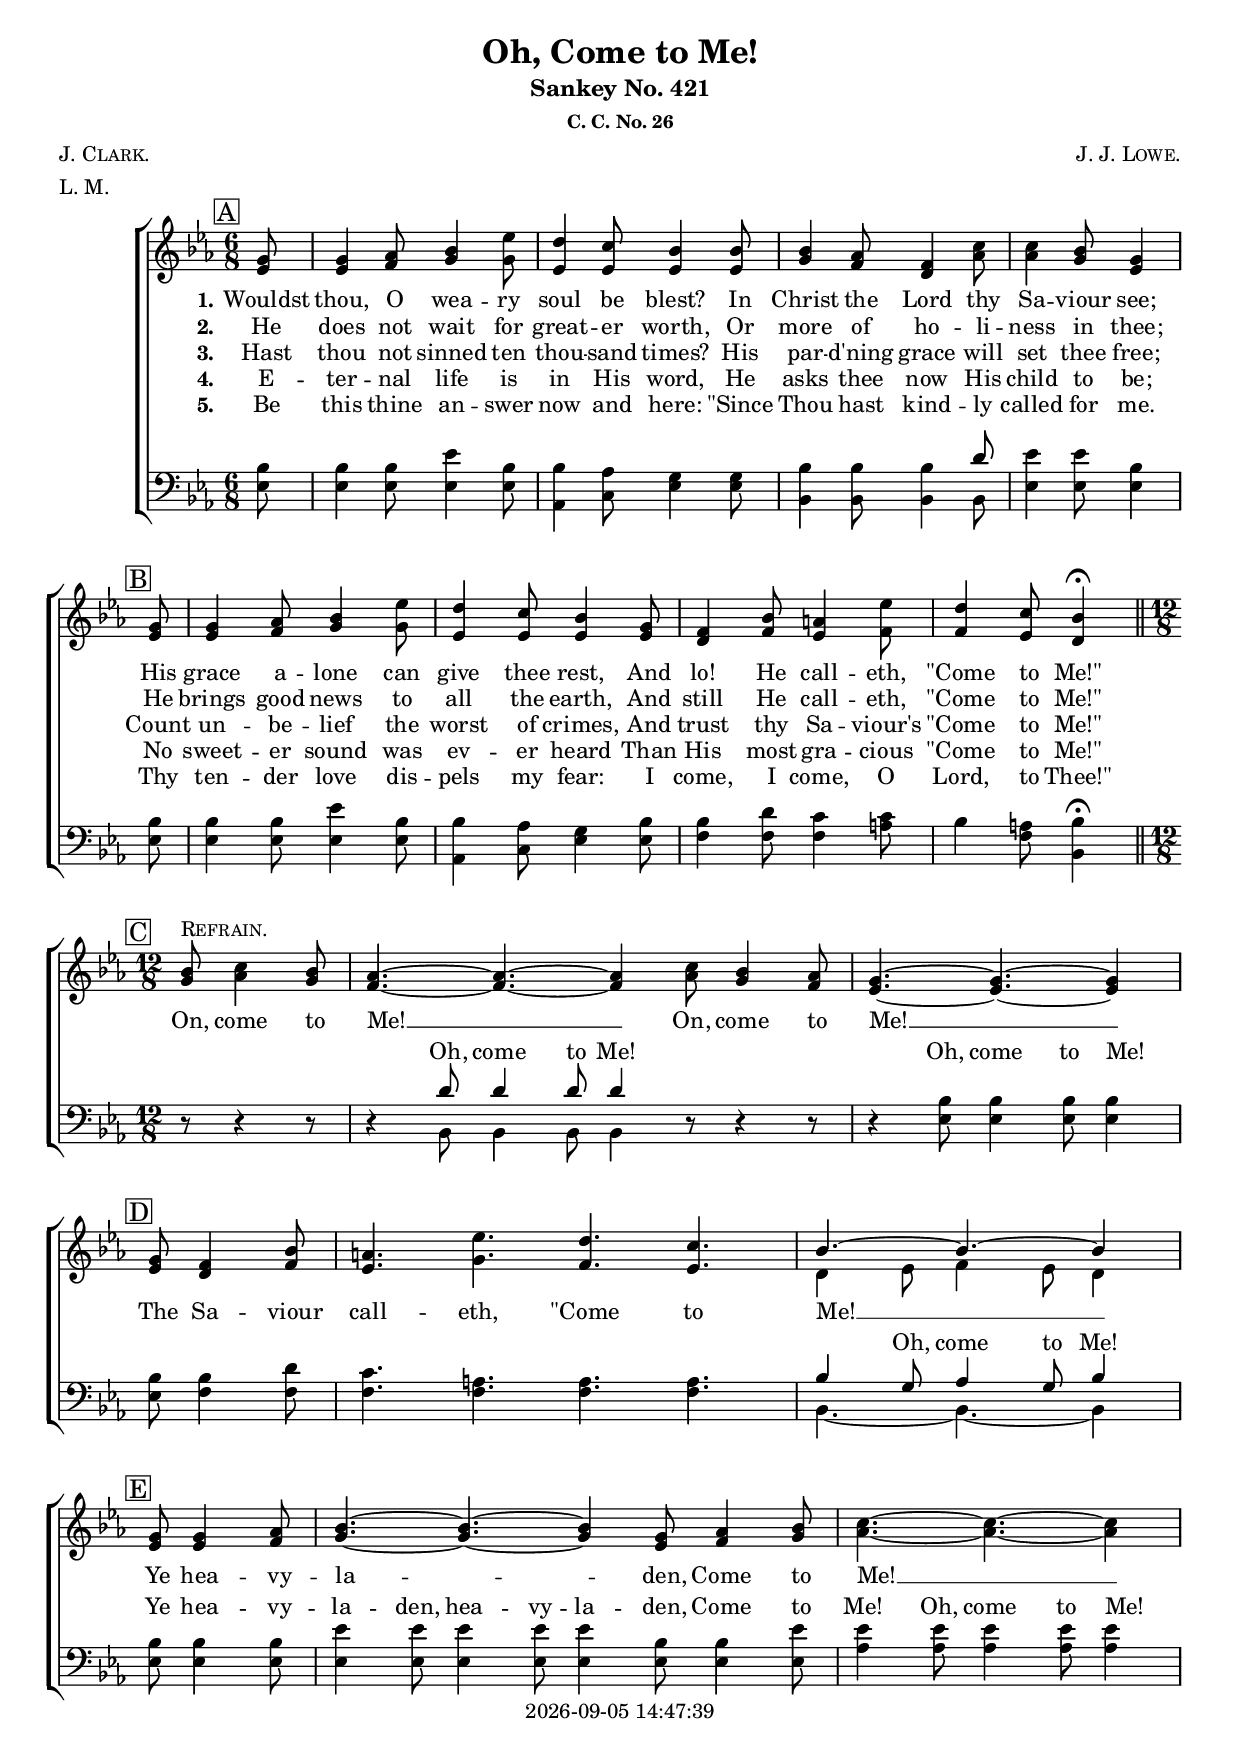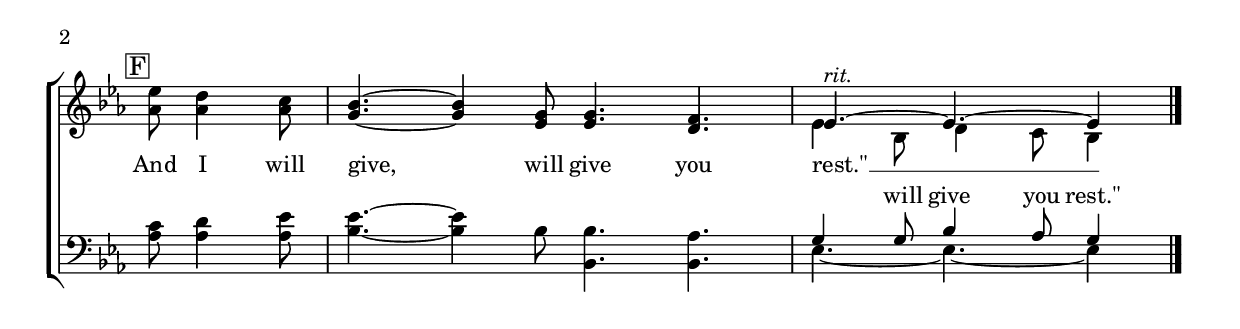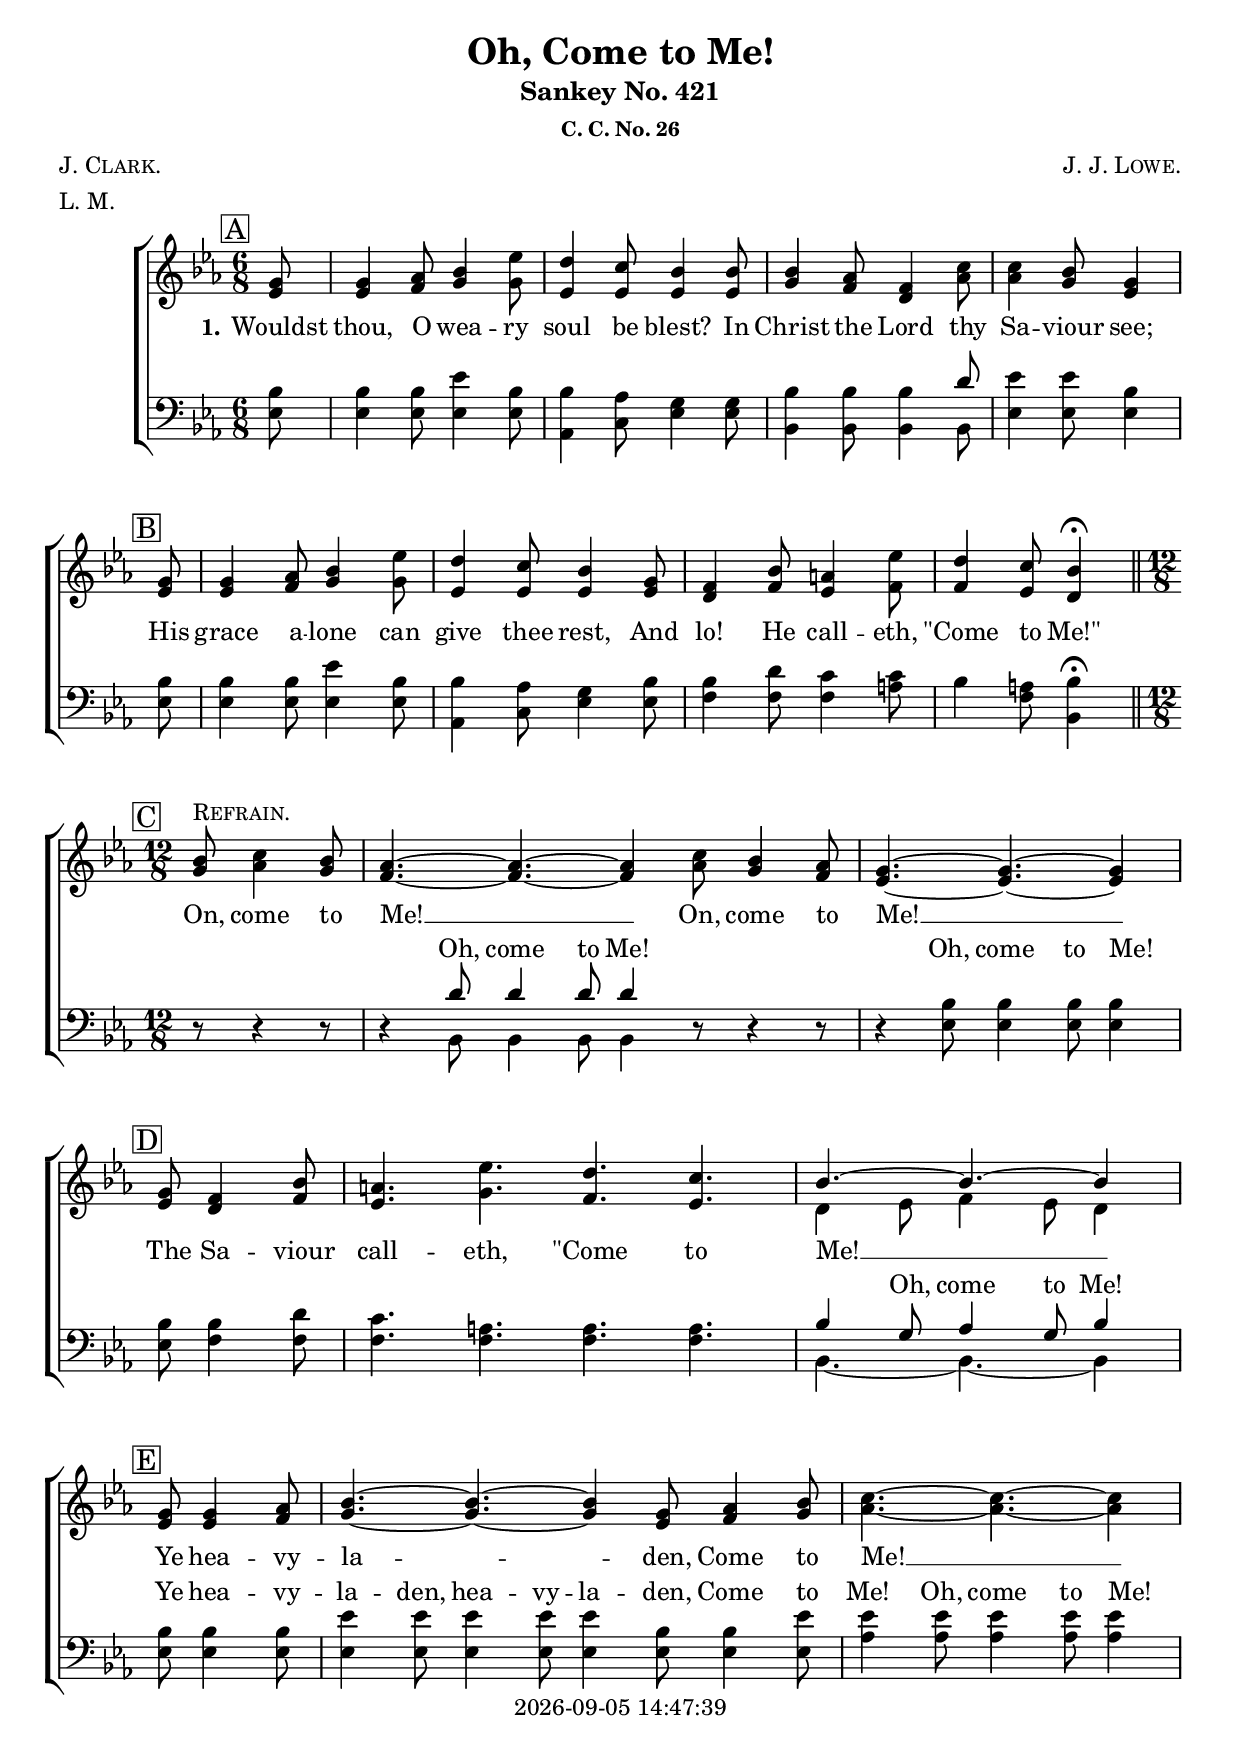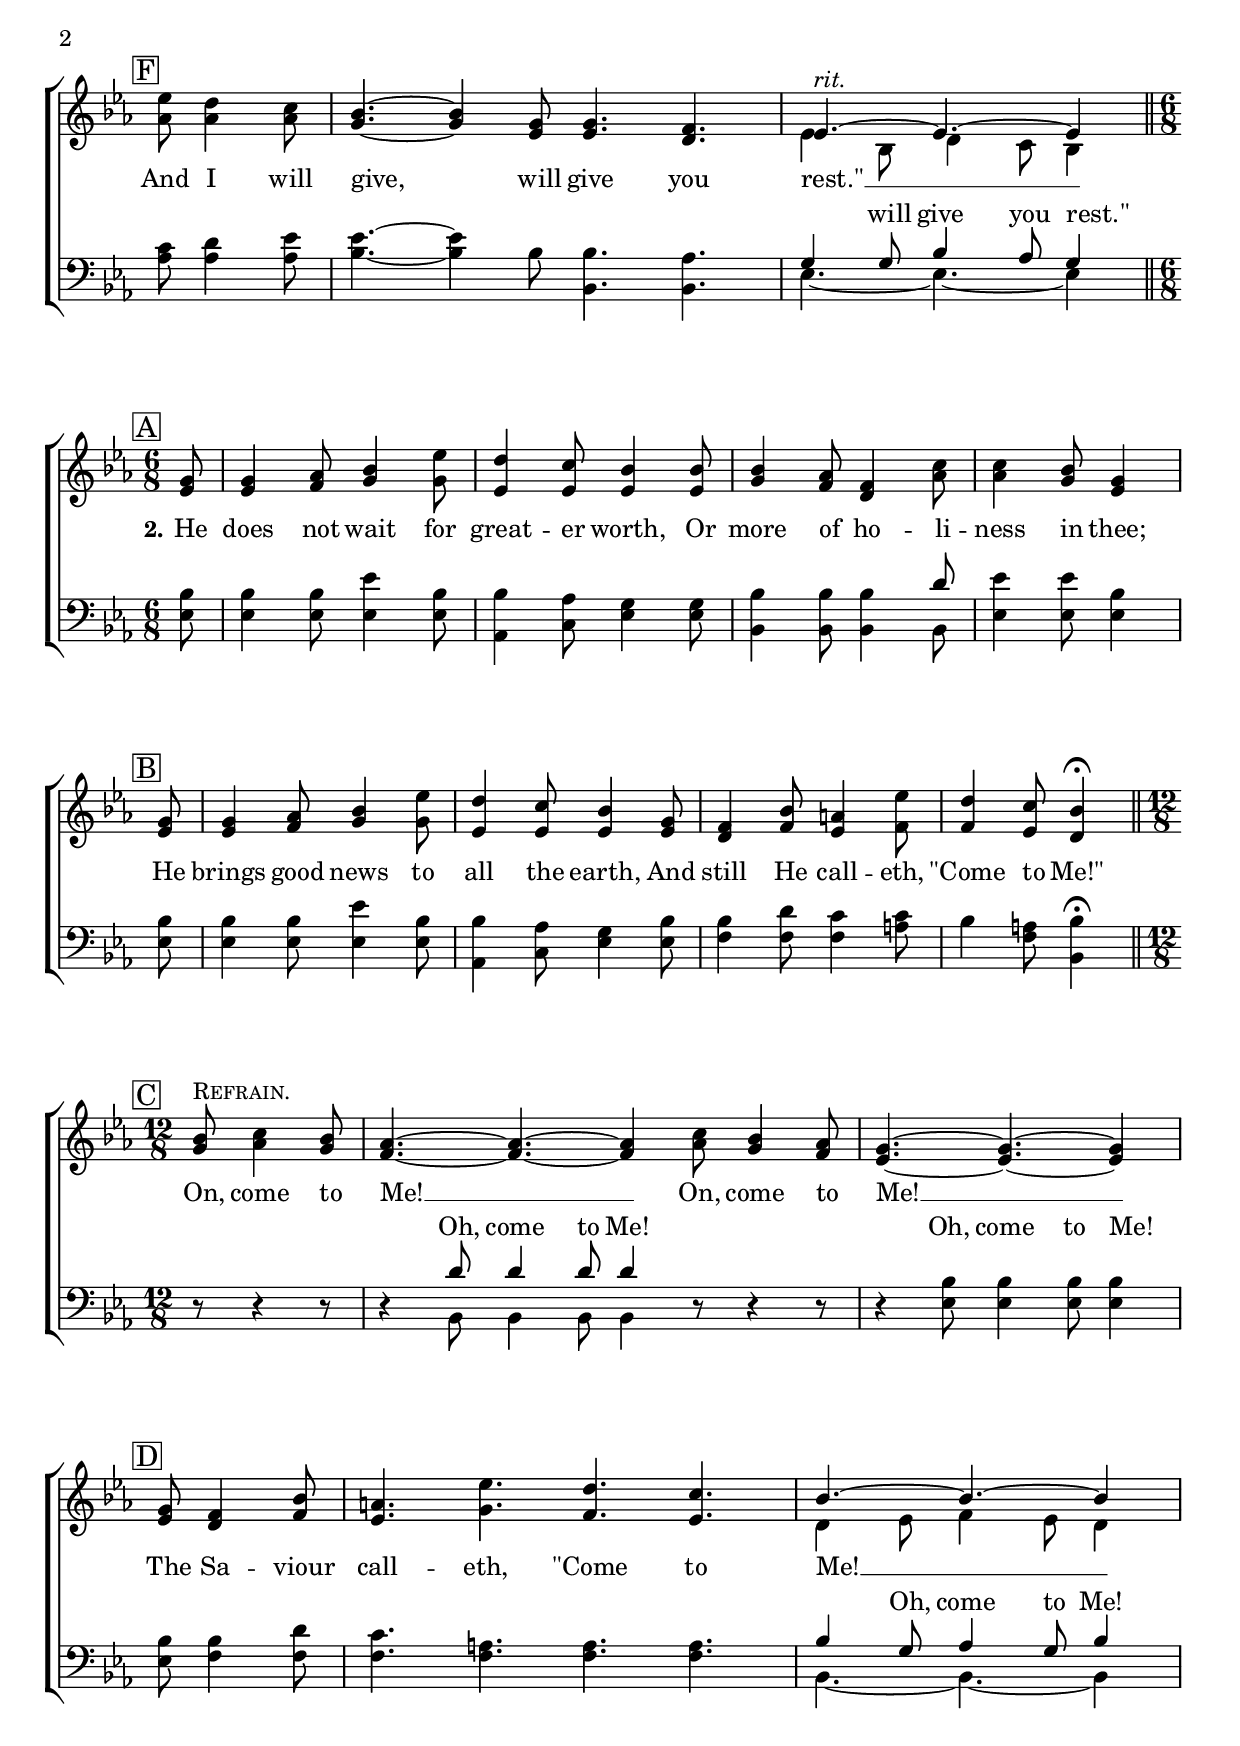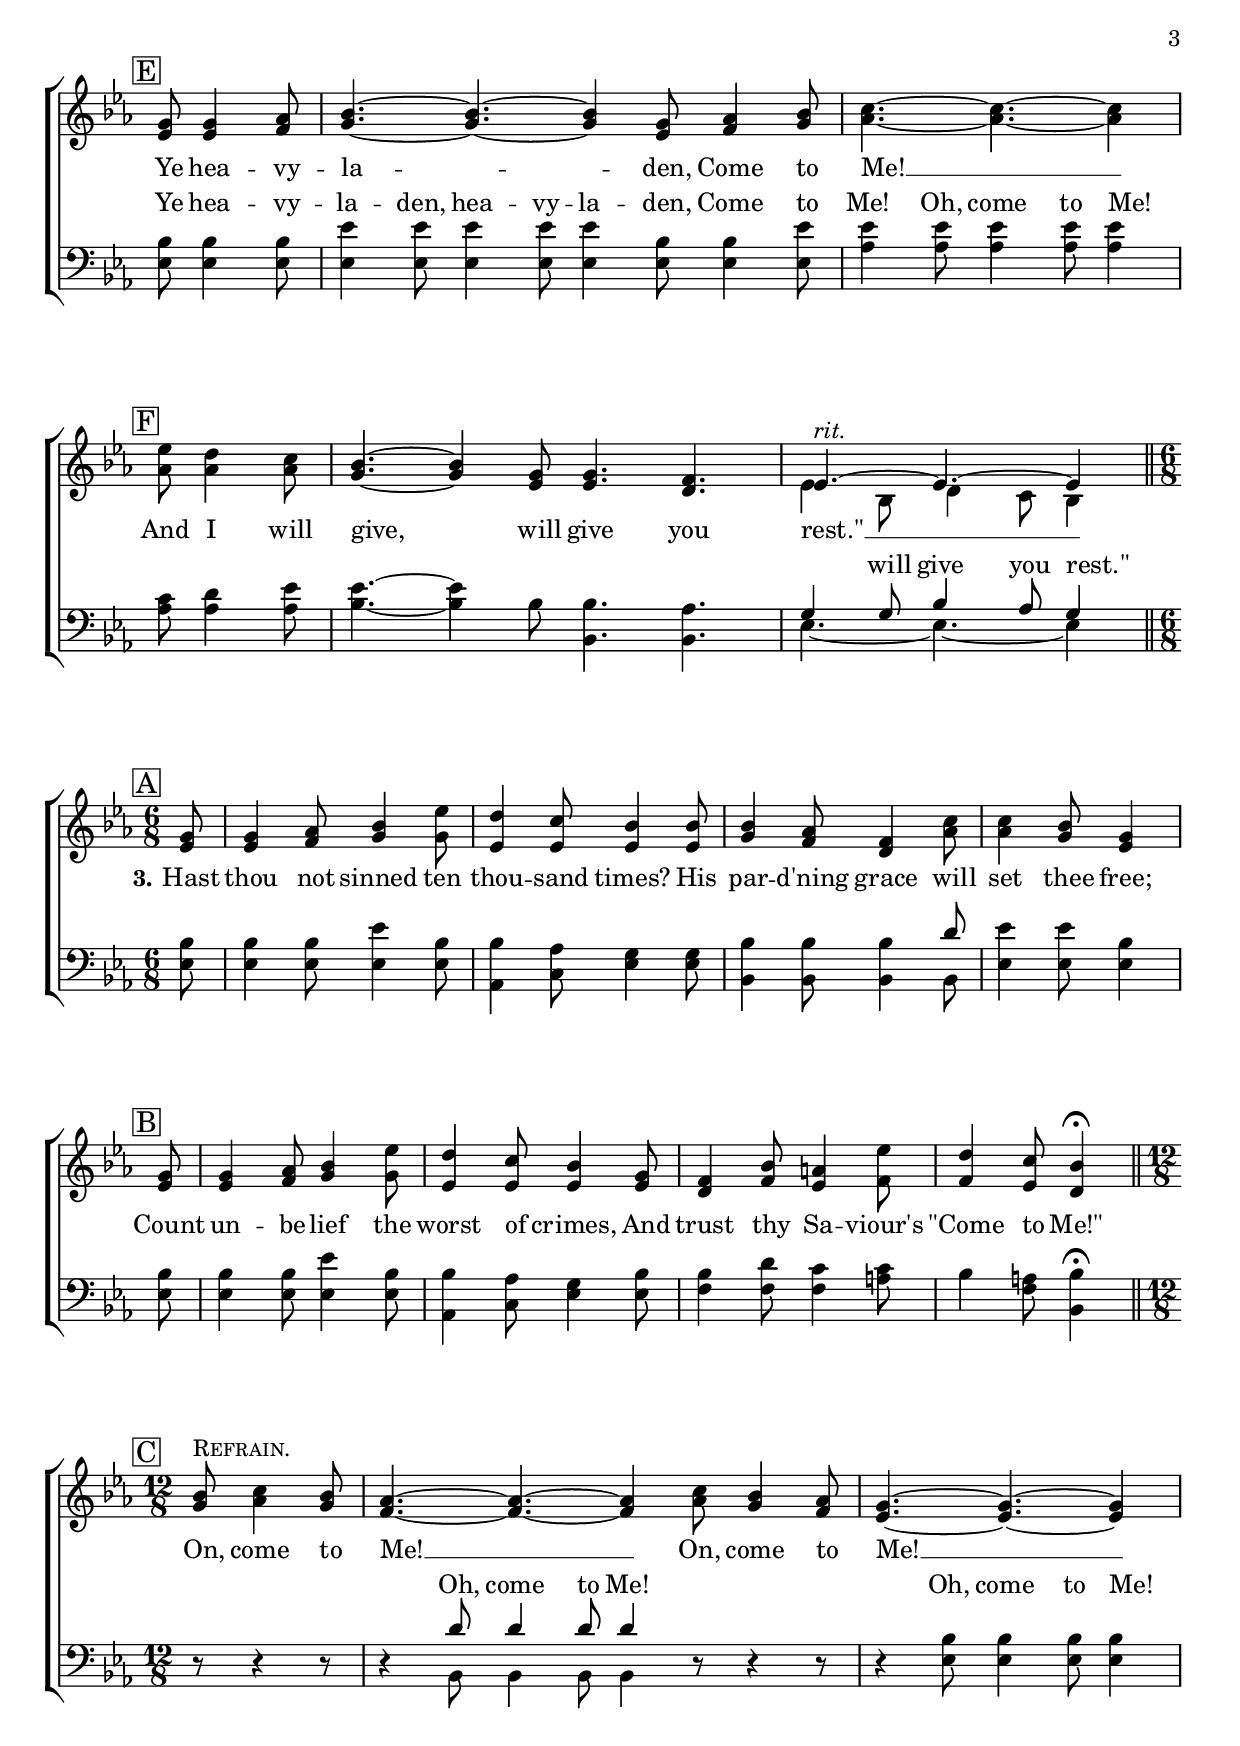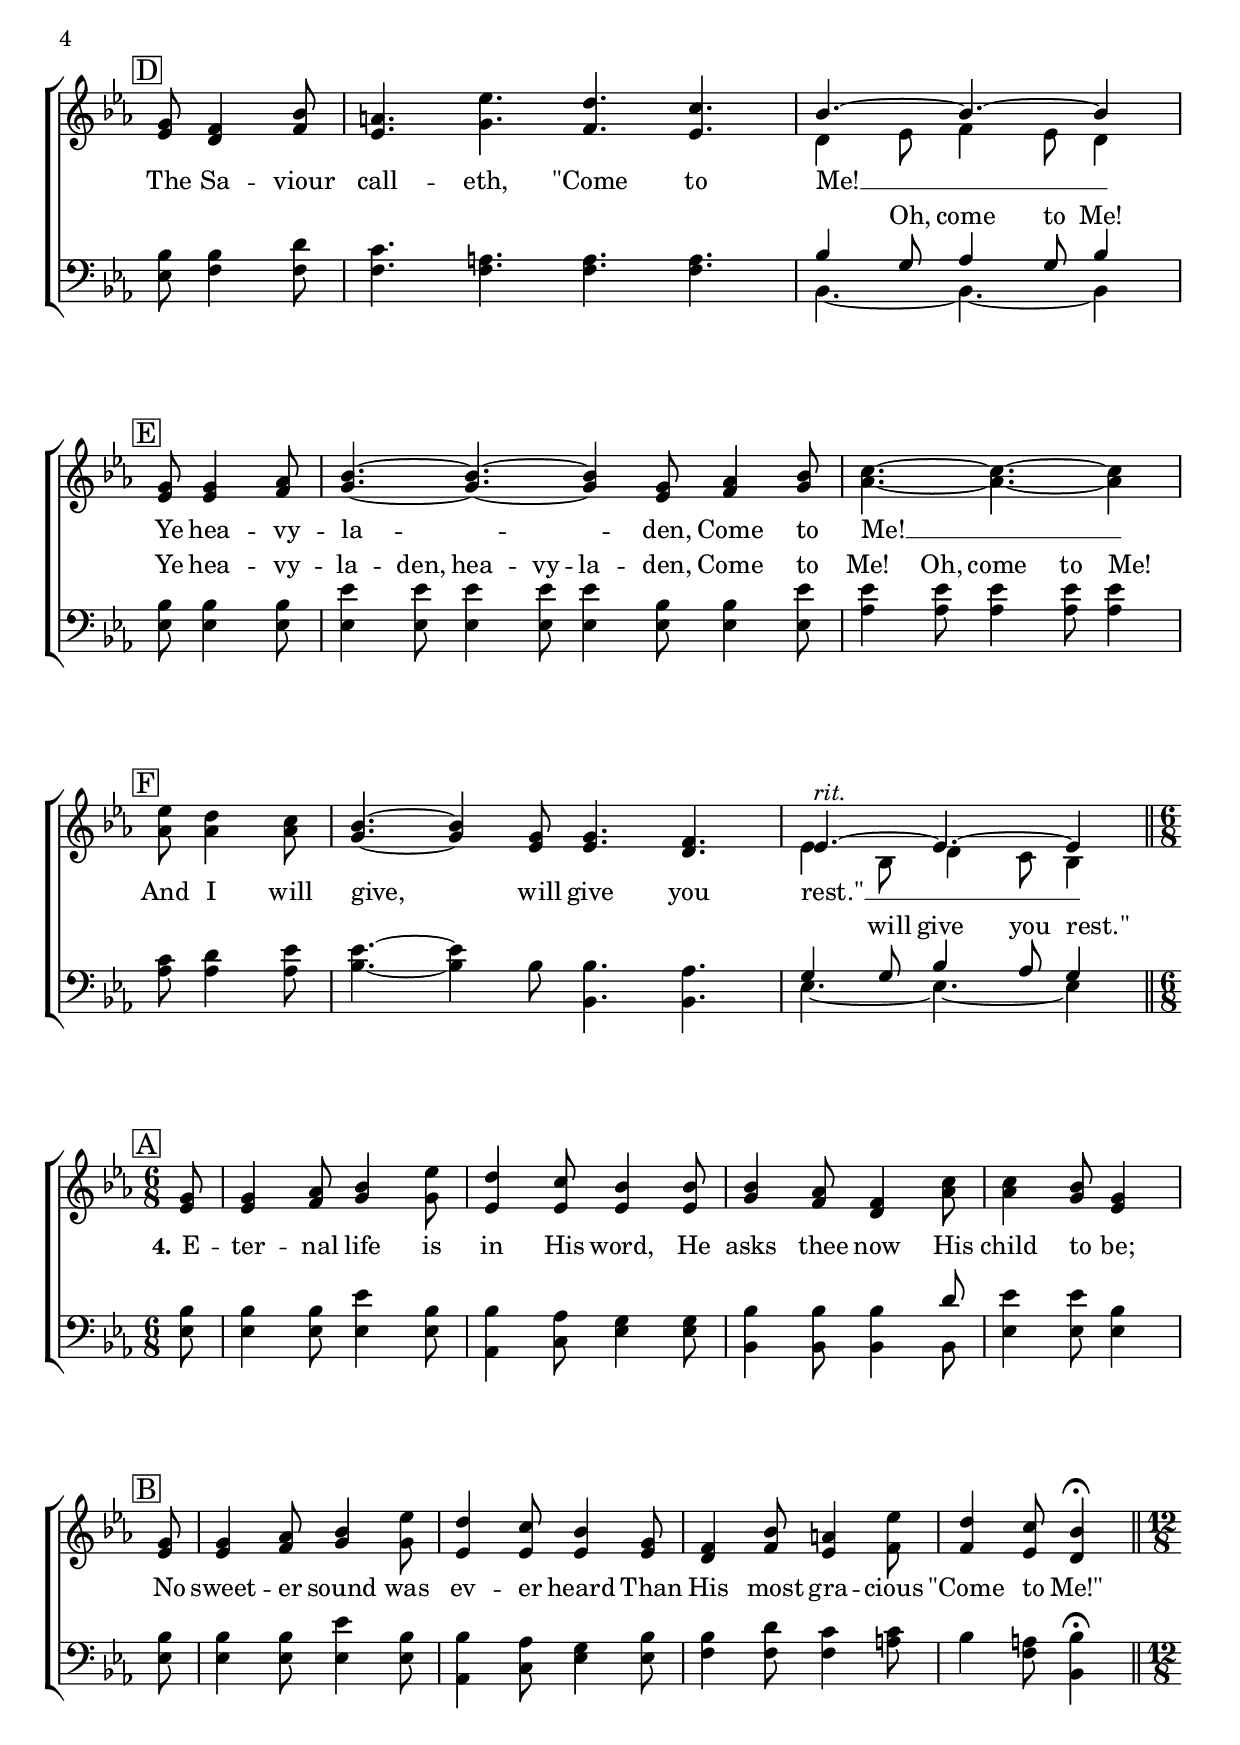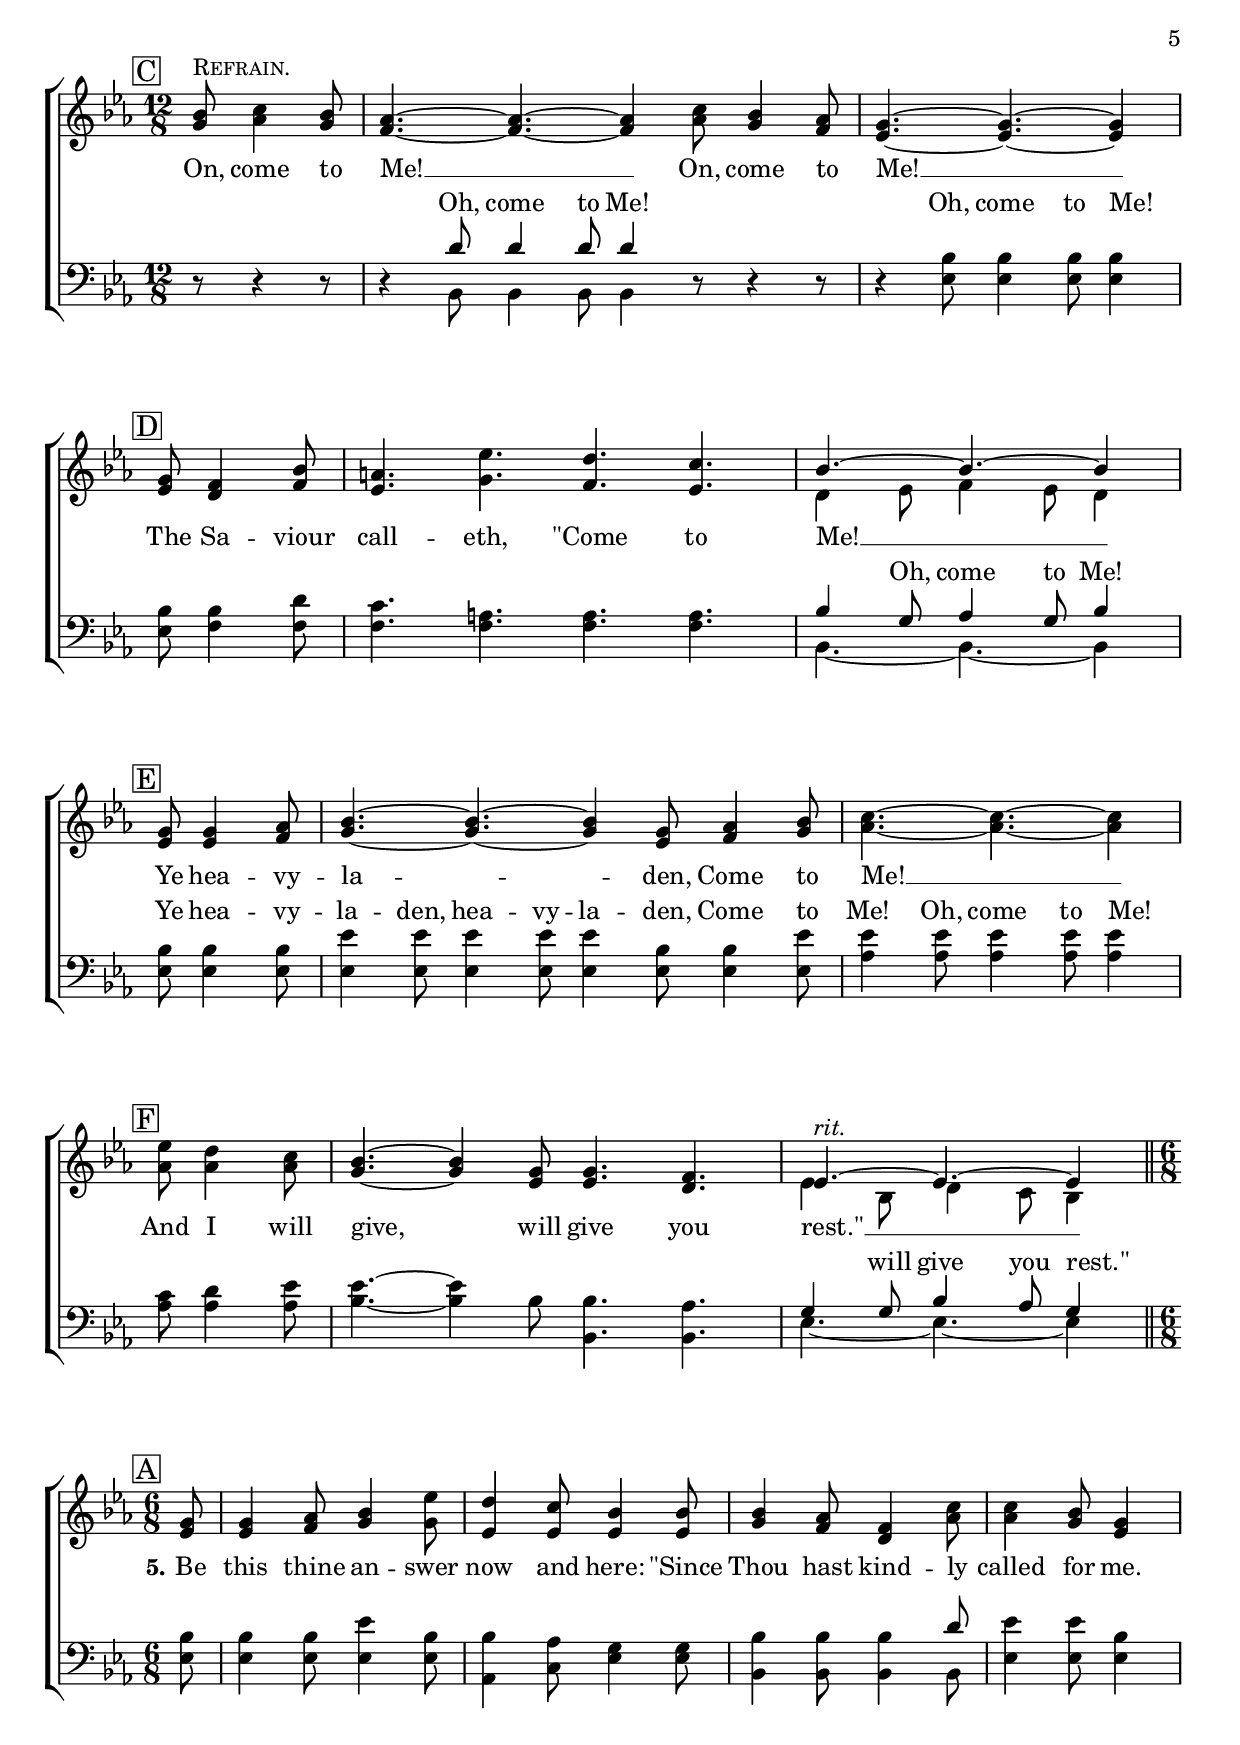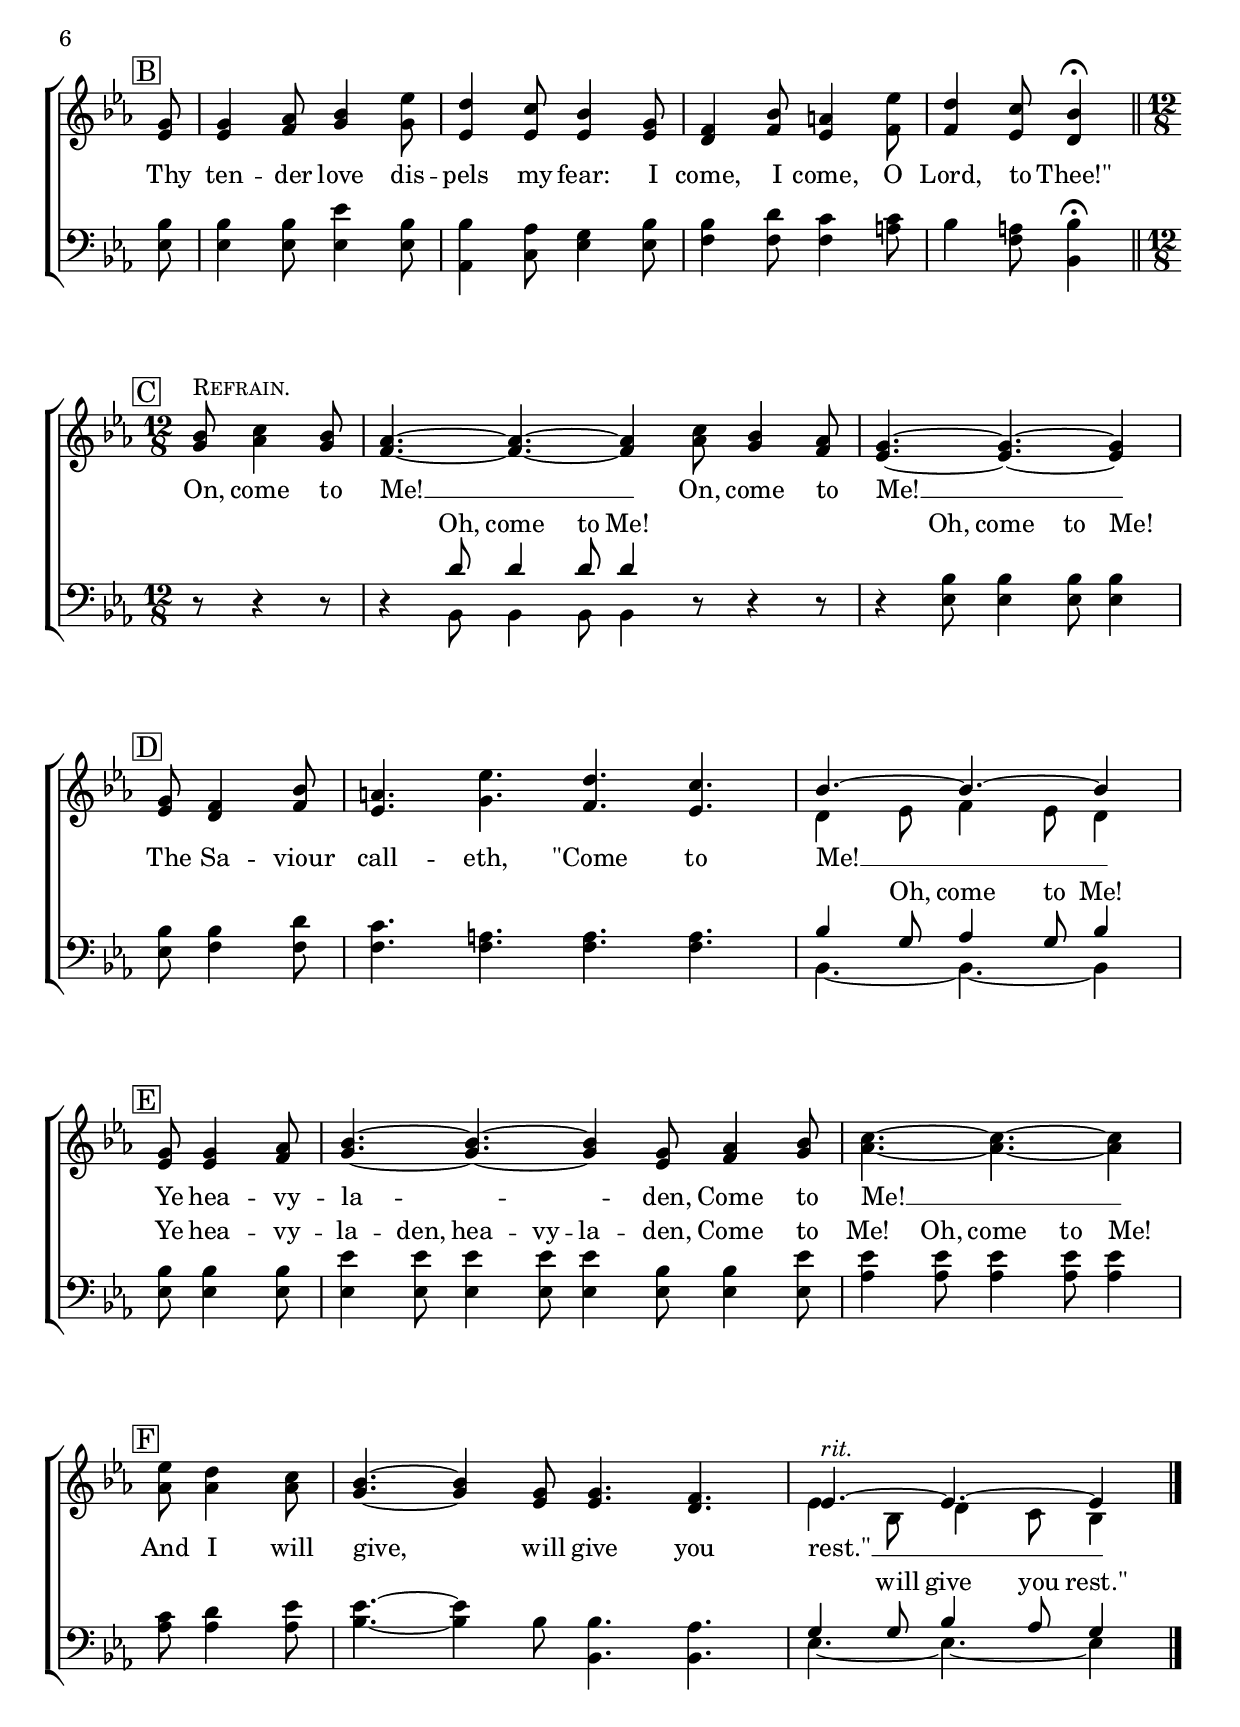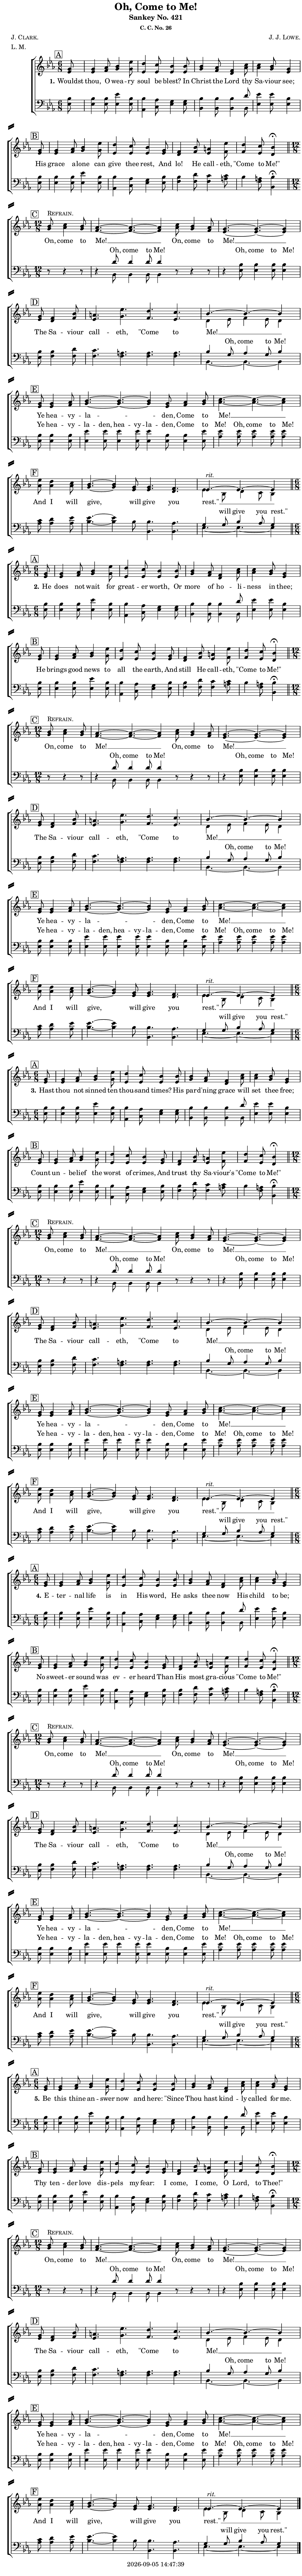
\version "2.22.1"

\include "articulate.ly"

today = #(strftime "%Y-%m-%d %H:%M:%S" (localtime (current-time)))

\header {
% centered at top
%  dedication  = "dedication"
  title       = "Oh, Come to Me!"
  subtitle    = "Sankey No. 421"
  subsubtitle = "C. C. No. 26"
%  instrument  = "instrument"
  
% arrangement of following lines:
%
%  poet    composer
%  meter   arranger
%  piece       opus

  composer    = \markup\smallCaps "J. J. Lowe."
%  arranger    = "arranger"
%  opus        = "opus"

  poet        = \markup\smallCaps "J. Clark."
  meter       = \markup\smallCaps "L. M."
%  piece       = \markup\smallCaps "piece"

% centered at bottom
% tagline     = "tagline" % default lilypond version
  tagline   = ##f
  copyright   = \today
}

global = {
  \key ees \major
  \time 6/8
  \partial 8
}

RehearsalTrack = {
% \set Score.currentBarNumber = #5
  \mark \markup { \box "A" } s8 s2.*3 s4. s4
  \mark \markup { \box "B" } s8 s4.*7 s4
  \mark \markup { \box "C" } s2 s1. s1
  \mark \markup { \box "D" } s2 s1. s1
  \mark \markup { \box "E" } s2 s1. s1
  \mark \markup { \box "F" } s2 s1. s1
}

TempoTrack = {
  \set Score.tempoHideNote = ##t
  \tempo 4=120
}

nl = { \bar "||" \break }

soprano = \relative {
  \autoBeamOff
  \time 6/8 \partial 8
  g'8
  g4 aes8 bes4 ees8
  d4 c8 bes4 8
  bes4 aes8 f4 c'8
  c4 bes8 g4 \bar "|" \break g8
  g4 aes8 bes4 ees8 % B
  d4 c8 bes4 g8
  f4 bes8 a4 ees'8
  d4 c8 bes4\fermata \bar "||" \time 12/8 \partial 2 bes8^\markup\smallCaps Refrain. c4 bes8
  aes4.~4.~4 c8 bes4 aes8 % C
  g4.~4.~4 \bar "|" \break g8 f4 bes8
  a4. ees' d c % D
  bes4.~4.~4 \bar "|" \break g8 4 aes8
  bes4.~4.~4 g8 aes4 bes8 % E
  c4.~4.~4 \bar "|" \break ees8 d4 c8
  bes4.~4 g8 4. f % F
  ees4.^\markup\italic rit. ~4.~4
}

alto = \relative {
  \autoBeamOff
  ees'8
  ees4 f8 g4 8
  ees4 8 4 8
  g4 f8 d4 aes'8
  aes4 g8 ees4 8
  ees4 f8 g4 8 % B
  ees4 8 4 8
  d4 f8 ees4 f8
  f4 ees8 d4\fermata g8 aes4 g8
  f4.~4.~4 aes8 g4 f8 % C
  ees4.~4.~4 8 d4 f8
  ees4. g f ees % D
  d4 ees8 f4 ees8 d4 ees8 4 f8
  g4.~4.~4 ees8 f4 g8 % E
  aes4.~4.~4 8 4 8
  g4.~4 ees8 4. d % F
  ees4 bes8 d4 c8 bes4
}

tenor = \relative {
  \autoBeamOff
  bes8
  bes4 8 ees4 bes8
  bes4 aes8 g4 8
  bes4 8 4 d8
  ees4 8 bes4 8
  bes4 8 ees4 bes8 % B
  bes4 aes8 g4 bes8
  bes4 d8 c4 8
  bes4 a8 bes4\fermata r8 r4 r8
  r4 d8 4 8 4 r8 r4 r8 % C
  r4 bes8 4 8 4 8 4 d8
  c4. a a a % D
  bes4 g8 aes4 g8 bes4 bes8 4 8
  ees4 8 4 8 4 bes8 4 ees8 % E
  ees4 8 4 8 4 c8 d4 ees8
  ees4.~4 bes8 4. aes % F
  g4 8 bes4 aes8 g4
}

bass = \relative {
  \autoBeamOff
  ees8
  ees4 8 4 8
  aes,4 c8 ees4 8
  bes4 8 4 8
  ees4 8 4 8
  ees4 8 4 8 % B
  aes,4 c8 ees4 8
  f4 8 4 a8
  bes4 f8 bes,4\fermata r8 r4 r8
  r4 bes8 4 8 4 r8 r4 r8 % C
  r4 ees8 4 8 4 8 f4 8
  f4. f f f % D
  bes,4.~4.~4 ees8 4 8
  ees4 8 4 8 4 8 4 8 % E
  aes4 8 4 8 4 8 4 8
  bes4.~4 8 bes,4. 4.
  ees4.~4.~4
}

nom  = {   \set ignoreMelismata = ##t }
yesm = { \unset ignoreMelismata       }

chorus = \lyricmode {
  On, come to Me! __
  On, come to Me! __
  The Sa -- viour call -- eth, "\"Come" to Me! __
  Ye hea -- vy -- la -- den, Come to Me! __
  And I will give, will give you "rest.\"" __
}

chorusMen = \lyricmode {
  _ _ _ _ _ _ _ _
  _ _ _ _ _ _ _ _
  _ _ _ _ _ _ _ _
  _ _ _ _ _ _ _ _
  Oh, come to Me!
  Oh, come to Me!
  _ _ _ _ _ _ _ _
  Oh, come to Me!
  Ye hea -- vy -- la -- den, hea -- vy -- la -- den,
  Come to Me! Oh, come to Me!
  _ _ _ _ _ _ _ _
  will give you "rest.\""
}

verses = 5

wordsOne = \lyricmode {
  \set stanza = "1."
  Wouldst thou, O wea -- ry soul be blest?
  In Christ the Lord thy Sa -- viour see;
  His grace a -- lone can give thee rest,
  And lo! He call -- eth, "\"Come" to "Me!\""
}
  
wordsTwo = \lyricmode {
  \set stanza = "2."
  He does not wait for great -- er worth,
  Or more of ho -- li -- ness in thee;
  He brings good news to all the earth,
  And still He call -- eth, "\"Come" to "Me!\""
}
  
wordsThree = \lyricmode {
  \set stanza = "3."
  Hast thou not sinned ten thou -- sand times?
  His par -- d'ning grace will set thee free;
  Count un -- be -- lief the worst of crimes,
  And trust thy Sa -- viour's "\"Come" to "Me!\""
}
  
wordsFour = \lyricmode {
  \set stanza = "4."
  E -- ter -- nal life is in His word,
  He asks thee now His child to be;
  No sweet -- er sound was ev -- er heard
  Than His most gra -- cious "\"Come" to "Me!\""
}
  
wordsFive = \lyricmode {
  \set stanza = "5."
  Be this thine an -- swer now and here:
  "\"Since" Thou hast kind -- ly called for me.
  Thy ten -- der love dis -- pels my fear:
  I come, I come, O Lord, to "Thee!\""
}
  
wordsMidiSop = \lyricmode {
  \set stanza = "1."
  "Wouldst " "thou, " "O " wea "ry " "soul " "be " "blest? "
  "\nIn " "Christ " "the " "Lord " "thy " Sa "viour " "see; "
  "\nHis " "grace " a "lone " "can " "give " "thee " "rest, "
  "\nAnd " "lo! " "He " call "eth, " "\"Come " "to " "Me!\" "
  "\nOn, " "come " "to " "Me! " 
  "\nOn, " "come " "to " "Me! " 
  "\nThe " Sa "viour " call "eth, " "\"Come " "to " "Me! " 
  "\nYe " hea vy la "den, " "Come " "to " "Me! " 
  "\nAnd " "I " "will " "give, " "will " "give " "you " "rest.\" " 

  \set stanza = "2."
  "\nHe " "does " "not " "wait " "for " great "er " "worth, "
  "\nOr " "more " "of " ho li "ness " "in " "thee; "
  "\nHe " "brings " "good " "news " "to " "all " "the " "earth, "
  "\nAnd " "still " "He " call "eth, " "\"Come " "to " "Me!\" "
  "\nOn, " "come " "to " "Me! " 
  "\nOn, " "come " "to " "Me! " 
  "\nThe " Sa "viour " call "eth, " "\"Come " "to " "Me! " 
  "\nYe " hea vy la "den, " "Come " "to " "Me! " 
  "\nAnd " "I " "will " "give, " "will " "give " "you " "rest.\" " 

  \set stanza = "3."
  "\nHast " "thou " "not " "sinned " "ten " thou "sand " "times? "
  "\nHis " par "d'ning " "grace " "will " "set " "thee " "free; "
  "\nCount " un be "lief " "the " "worst " "of " "crimes, "
  "\nAnd " "trust " "thy " Sa "viour's " "\"Come " "to " "Me!\" "
  "\nOn, " "come " "to " "Me! " 
  "\nOn, " "come " "to " "Me! " 
  "\nThe " Sa "viour " call "eth, " "\"Come " "to " "Me! " 
  "\nYe " hea vy la "den, " "Come " "to " "Me! " 
  "\nAnd " "I " "will " "give, " "will " "give " "you " "rest.\" " 

  \set stanza = "4."
  "\nE" ter "nal " "life " "is " "in " "His " "word, "
  "\nHe " "asks " "thee " "now " "His " "child " "to " "be; "
  "\nNo " sweet "er " "sound " "was " ev "er " "heard "
  "\nThan " "His " "most " gra "cious " "\"Come " "to " "Me!\" "
  "\nOn, " "come " "to " "Me! " 
  "\nOn, " "come " "to " "Me! " 
  "\nThe " Sa "viour " call "eth, " "\"Come " "to " "Me! " 
  "\nYe " hea vy la "den, " "Come " "to " "Me! " 
  "\nAnd " "I " "will " "give, " "will " "give " "you " "rest.\" " 

  \set stanza = "5."
  "\nBe " "this " "thine " an "swer " "now " "and " "here: "
  "\n\"Since " "Thou " "hast " kind "ly " "called " "for " "me. "
  "\nThy " ten "der " "love " dis "pels " "my " "fear: "
  "\nI " "come, " "I " "come, " "O " "Lord, " "to " "Thee!\" "
  "\nOn, " "come " "to " "Me! " 
  "\nOn, " "come " "to " "Me! " 
  "\nThe " Sa "viour " call "eth, " "\"Come " "to " "Me! " 
  "\nYe " hea vy la "den, " "Come " "to " "Me! " 
  "\nAnd " "I " "will " "give, " "will " "give " "you " "rest.\" " 
}

wordsMidiAlto = \lyricmode {
  \set stanza = "1."
  "Wouldst " "thou, " "O " wea "ry " "soul " "be " "blest? "
  "\nIn " "Christ " "the " "Lord " "thy " Sa "viour " "see; "
  "\nHis " "grace " a "lone " "can " "give " "thee " "rest, "
  "\nAnd " "lo! " "He " call "eth, " "\"Come " "to " "Me!\" "
  "\nOn, " "come " "to " "Me! " 
  "\nOn, " "come " "to " "Me! " 
  "\nThe " Sa "viour " call "eth, " "\"Come " "to " "Me! "
  "\nOh, " "come " "to " "Me! "
  "\nYe " hea vy la "den, " "Come " "to " "Me! " 
  "\nAnd " "I " "will " "give, " "will " "give " "you " "rest, "
  "\nwill " "give " "you " "rest.\" "

  \set stanza = "2."
  "\nHe " "does " "not " "wait " "for " great "er " "worth, "
  "\nOr " "more " "of " ho li "ness " "in " "thee; "
  "\nHe " "brings " "good " "news " "to " "all " "the " "earth, "
  "\nAnd " "still " "He " call "eth, " "\"Come " "to " "Me!\" "
  "\nOn, " "come " "to " "Me! " 
  "\nOn, " "come " "to " "Me! " 
  "\nThe " Sa "viour " call "eth, " "\"Come " "to " "Me! "
  "\nOh, " "come " "to " "Me! "
  "\nYe " hea vy la "den, " "Come " "to " "Me! " 
  "\nAnd " "I " "will " "give, " "will " "give " "you " "rest, "
  "\nwill " "give " "you " "rest.\" "

  \set stanza = "3."
  "\nHast " "thou " "not " "sinned " "ten " thou "sand " "times? "
  "\nHis " par "d'ning " "grace " "will " "set " "thee " "free; "
  "\nCount " un be "lief " "the " "worst " "of " "crimes, "
  "\nAnd " "trust " "thy " Sa "viour's " "\"Come " "to " "Me!\" "
  "\nOn, " "come " "to " "Me! " 
  "\nOn, " "come " "to " "Me! " 
  "\nThe " Sa "viour " call "eth, " "\"Come " "to " "Me! "
  "\nOh, " "come " "to " "Me! "
  "\nYe " hea vy la "den, " "Come " "to " "Me! " 
  "\nAnd " "I " "will " "give, " "will " "give " "you " "rest, "
  "\nwill " "give " "you " "rest.\" "

  \set stanza = "4."
  "\nE" ter "nal " "life " "is " "in " "His " "word, "
  "\nHe " "asks " "thee " "now " "His " "child " "to " "be; "
  "\nNo " sweet "er " "sound " "was " ev "er " "heard "
  "\nThan " "His " "most " gra "cious " "\"Come " "to " "Me!\" "
  "\nOn, " "come " "to " "Me! " 
  "\nOn, " "come " "to " "Me! " 
  "\nThe " Sa "viour " call "eth, " "\"Come " "to " "Me! "
  "\nOh, " "come " "to " "Me! "
  "\nYe " hea vy la "den, " "Come " "to " "Me! " 
  "\nAnd " "I " "will " "give, " "will " "give " "you " "rest, "
  "\nwill " "give " "you " "rest.\" "

  \set stanza = "5."
  "\nBe " "this " "thine " an "swer " "now " "and " "here: "
  "\n\"Since " "Thou " "hast " kind "ly " "called " "for " "me. "
  "\nThy " ten "der " "love " dis "pels " "my " "fear: "
  "\nI " "come, " "I " "come, " "O " "Lord, " "to " "Thee!\" "
  "\nOn, " "come " "to " "Me! " 
  "\nOn, " "come " "to " "Me! " 
  "\nThe " Sa "viour " call "eth, " "\"Come " "to " "Me! "
  "\nOh, " "come " "to " "Me! "
  "\nYe " hea vy la "den, " "Come " "to " "Me! " 
  "\nAnd " "I " "will " "give, " "will " "give " "you " "rest, "
  "\nwill " "give " "you " "rest.\" "
}

wordsMidiTenor = \lyricmode {
  \set stanza = "1."
  "Wouldst " "thou, " "O " wea "ry " "soul " "be " "blest? "
  "\nIn " "Christ " "the " "Lord " "thy " Sa "viour " "see; "
  "\nHis " "grace " a "lone " "can " "give " "thee " "rest, "
  "\nAnd " "lo! " "He " call "eth, " "\"Come " "to " "Me!\" "
  "\nOh, " "come " "to " "Me! "
  "\nOh, " "come " "to " "Me! "
  "\nThe " Sa "viour " call "eth, " "\"Come " "to " "Me! "
  "\nOh, " "come " "to " "Me! "
  "\nYe " hea vy la "den, " "Come " "to " "Me! " 
  "\nOh, " "come " "to " "Me! "
  "\nOh, " "come " "to " "Me! "
  "\nAnd " "I " "will " "give, " "will " "give " "you " "rest, "
  "\nwill " "give " "you " "rest.\" "

  \set stanza = "2."
  "\nHe " "does " "not " "wait " "for " great "er " "worth, "
  "\nOr " "more " "of " ho li "ness " "in " "thee; "
  "\nHe " "brings " "good " "news " "to " "all " "the " "earth, "
  "\nAnd " "still " "He " call "eth, " "\"Come " "to " "Me!\" "
  "\nOh, " "come " "to " "Me! "
  "\nOh, " "come " "to " "Me! "
  "\nThe " Sa "viour " call "eth, " "\"Come " "to " "Me! "
  "\nOh, " "come " "to " "Me! "
  "\nYe " hea vy la "den, " "Come " "to " "Me! " 
  "\nOh, " "come " "to " "Me! "
  "\nOh, " "come " "to " "Me! "
  "\nAnd " "I " "will " "give, " "will " "give " "you " "rest, "
  "\nwill " "give " "you " "rest.\" "

  \set stanza = "3."
  "\nHast " "thou " "not " "sinned " "ten " thou "sand " "times? "
  "\nHis " par "d'ning " "grace " "will " "set " "thee " "free; "
  "\nCount " un be "lief " "the " "worst " "of " "crimes, "
  "\nAnd " "trust " "thy " Sa "viour's " "\"Come " "to " "Me!\" "
  "\nOh, " "come " "to " "Me! "
  "\nOh, " "come " "to " "Me! "
  "\nThe " Sa "viour " call "eth, " "\"Come " "to " "Me! "
  "\nOh, " "come " "to " "Me! "
  "\nYe " hea vy la "den, " "Come " "to " "Me! " 
  "\nOh, " "come " "to " "Me! "
  "\nOh, " "come " "to " "Me! "
  "\nAnd " "I " "will " "give, " "will " "give " "you " "rest, "
  "\nwill " "give " "you " "rest.\" "

  \set stanza = "4."
  "\nE" ter "nal " "life " "is " "in " "His " "word, "
  "\nHe " "asks " "thee " "now " "His " "child " "to " "be; "
  "\nNo " sweet "er " "sound " "was " ev "er " "heard "
  "\nThan " "His " "most " gra "cious " "\"Come " "to " "Me!\" "
  "\nOh, " "come " "to " "Me! "
  "\nOh, " "come " "to " "Me! "
  "\nThe " Sa "viour " call "eth, " "\"Come " "to " "Me! "
  "\nOh, " "come " "to " "Me! "
  "\nYe " hea vy la "den, " "Come " "to " "Me! " 
  "\nOh, " "come " "to " "Me! "
  "\nOh, " "come " "to " "Me! "
  "\nAnd " "I " "will " "give, " "will " "give " "you " "rest, "
  "\nwill " "give " "you " "rest.\" "

  \set stanza = "5."
  "\nBe " "this " "thine " an "swer " "now " "and " "here: "
  "\n\"Since " "Thou " "hast " kind "ly " "called " "for " "me. "
  "\nThy " ten "der " "love " dis "pels " "my " "fear: "
  "\nI " "come, " "I " "come, " "O " "Lord, " "to " "Thee!\" "
  "\nOh, " "come " "to " "Me! "
  "\nOh, " "come " "to " "Me! "
  "\nThe " Sa "viour " call "eth, " "\"Come " "to " "Me! "
  "\nOh, " "come " "to " "Me! "
  "\nYe " hea vy la "den, " "Come " "to " "Me! " 
  "\nOh, " "come " "to " "Me! "
  "\nOh, " "come " "to " "Me! "
  "\nAnd " "I " "will " "give, " "will " "give " "you " "rest, "
  "\nwill " "give " "you " "rest.\" "
}

wordsMidiBass = \lyricmode {
  \set stanza = "1."
  "Wouldst " "thou, " "O " wea "ry " "soul " "be " "blest? "
  "\nIn " "Christ " "the " "Lord " "thy " Sa "viour " "see; "
  "\nHis " "grace " a "lone " "can " "give " "thee " "rest, "
  "\nAnd " "lo! " "He " call "eth, " "\"Come " "to " "Me!\" "
  "\nOn, " "come " "to " "Me! "
  "\nOn, " "come " "to " "Me! "
  "\nThe " Sa "viour " call "eth, " "\"Come " "to " "Me! "
  "\nYe " hea vy la "den, " hea "vy " la "den, "
  "\nCome " "to " "Me! " "Oh, " "Come " "to " "Me! " 
  "\nAnd " "I " "will " "give, " "will " "give " "you " "rest.\" " 

  \set stanza = "2."
  "\nHe " "does " "not " "wait " "for " great "er " "worth, "
  "\nOr " "more " "of " ho li "ness " "in " "thee; "
  "\nHe " "brings " "good " "news " "to " "all " "the " "earth, "
  "\nAnd " "still " "He " call "eth, " "\"Come " "to " "Me!\" "
  "\nOn, " "come " "to " "Me! "
  "\nOn, " "come " "to " "Me! "
  "\nThe " Sa "viour " call "eth, " "\"Come " "to " "Me! "
  "\nYe " hea vy la "den, " hea "vy " la "den, "
  "\nCome " "to " "Me! " "Oh, " "Come " "to " "Me! " 
  "\nAnd " "I " "will " "give, " "will " "give " "you " "rest.\" " 

  \set stanza = "3."
  "\nHast " "thou " "not " "sinned " "ten " thou "sand " "times? "
  "\nHis " par "d'ning " "grace " "will " "set " "thee " "free; "
  "\nCount " un be "lief " "the " "worst " "of " "crimes, "
  "\nAnd " "trust " "thy " Sa "viour's " "\"Come " "to " "Me!\" "
  "\nOn, " "come " "to " "Me! "
  "\nOn, " "come " "to " "Me! "
  "\nThe " Sa "viour " call "eth, " "\"Come " "to " "Me! "
  "\nYe " hea vy la "den, " hea "vy " la "den, "
  "\nCome " "to " "Me! " "Oh, " "Come " "to " "Me! " 
  "\nAnd " "I " "will " "give, " "will " "give " "you " "rest.\" " 

  \set stanza = "4."
  "\nE" ter "nal " "life " "is " "in " "His " "word, "
  "\nHe " "asks " "thee " "now " "His " "child " "to " "be; "
  "\nNo " sweet "er " "sound " "was " ev "er " "heard "
  "\nThan " "His " "most " gra "cious " "\"Come " "to " "Me!\" "
  "\nOn, " "come " "to " "Me! "
  "\nOn, " "come " "to " "Me! "
  "\nThe " Sa "viour " call "eth, " "\"Come " "to " "Me! "
  "\nYe " hea vy la "den, " hea "vy " la "den, "
  "\nCome " "to " "Me! " "Oh, " "Come " "to " "Me! " 
  "\nAnd " "I " "will " "give, " "will " "give " "you " "rest.\" " 

  \set stanza = "5."
  "\nBe " "this " "thine " an "swer " "now " "and " "here: "
  "\n\"Since " "Thou " "hast " kind "ly " "called " "for " "me. "
  "\nThy " ten "der " "love " dis "pels " "my " "fear: "
  "\nI " "come, " "I " "come, " "O " "Lord, " "to " "Thee!\" "
  "\nOn, " "come " "to " "Me! "
  "\nOn, " "come " "to " "Me! "
  "\nThe " Sa "viour " call "eth, " "\"Come " "to " "Me! "
  "\nYe " hea vy la "den, " hea "vy " la "den, "
  "\nCome " "to " "Me! " "Oh, " "Come " "to " "Me! " 
  "\nAnd " "I " "will " "give, " "will " "give " "you " "rest.\" " 
}

\book {
  \bookOutputSuffix "midi-sop"
  \score {
%    \articulate
        \new ChoirStaff <<
                                % Soprano staff
          \new Staff = soprano
          <<
            \new Voice { \repeat unfold \verses \TempoTrack     }
            \new Voice { \global \repeat unfold \verses \soprano \bar "|." }
            \addlyrics \wordsMidiSop
          >>
                                % Alto staff
          \new Staff = alto
          <<
            \new Voice { \global \repeat unfold \verses { \alto \nl } \bar "|." }
          >>
                                % Tenor staff
          \new Staff = tenor
          <<
            \clef "treble_8"
            \new Voice { \global \repeat unfold \verses \tenor }
          >>
                                % Bass staff
          \new Staff = bass
          <<
            \clef "bass"
            \new Voice { \global \repeat unfold \verses \bass }
          >>
        >>
    \midi {}
  }
}

\book {
  \bookOutputSuffix "midi-alto"
  \score {
%    \articulate
        \new ChoirStaff <<
                                % Soprano staff
          \new Staff = soprano
          <<
            \new Voice { \repeat unfold \verses \TempoTrack     }
            \new Voice { \global \repeat unfold \verses \soprano \bar "|." }
          >>
                                % Alto staff
          \new Staff = alto
          <<
            \new Voice { \global \repeat unfold \verses { \alto \nl } \bar "|." }
            \addlyrics \wordsMidiAlto
          >>
                                % Tenor staff
          \new Staff = tenor
          <<
            \clef "treble_8"
            \new Voice { \global \repeat unfold \verses \tenor }
          >>
                                % Bass staff
          \new Staff = bass
          <<
            \clef "bass"
            \new Voice { \global \repeat unfold \verses \bass }
          >>
        >>
    \midi {}
  }
}

\book {
  \bookOutputSuffix "midi-tenor"
  \score {
%    \articulate
        \new ChoirStaff <<
                                % Soprano staff
          \new Staff = soprano
          <<
            \new Voice { \repeat unfold \verses \TempoTrack     }
            \new Voice { \global \repeat unfold \verses \soprano \bar "|." }
          >>
                                % Alto staff
          \new Staff = alto
          <<
            \new Voice { \global \repeat unfold \verses { \alto \nl } \bar "|." }
          >>
                                % Tenor staff
          \new Staff = tenor
          <<
            \clef "treble_8"
            \new Voice { \global \repeat unfold \verses \tenor }
            \addlyrics \wordsMidiTenor
          >>
                                % Bass staff
          \new Staff = bass
          <<
            \clef "bass"
            \new Voice { \global \repeat unfold \verses \bass }
          >>
        >>
    \midi {}
  }
}

\book {
  \bookOutputSuffix "midi-bass"
  \score {
%    \articulate
        \new ChoirStaff <<
                                % Soprano staff
          \new Staff = soprano
          <<
            \new Voice { \repeat unfold \verses \TempoTrack     }
            \new Voice { \global \repeat unfold \verses \soprano \bar "|." }
          >>
                                % Alto staff
          \new Staff = alto
          <<
            \new Voice { \global \repeat unfold \verses { \alto \nl } \bar "|." }
          >>
                                % Tenor staff
          \new Staff = tenor
          <<
            \clef "treble_8"
            \new Voice { \global \repeat unfold \verses \tenor }
          >>
                                % Bass staff
          \new Staff = bass
          <<
            \clef "bass"
            \new Voice { \global \repeat unfold \verses \bass }
            \addlyrics \wordsMidiBass
          >>
        >>
    \midi {}
  }
}

#(set-global-staff-size 18)

\book {
  \bookOutputSuffix "repeat"
  \score {
        \new ChoirStaff <<
                                  % Joint soprano/alto staff
          \new Staff = women \with { printPartCombineTexts = ##f }
          <<
            \new Voice \RehearsalTrack
            \new Voice \TempoTrack
            \new NullVoice = "aligner" \soprano
            \new Voice \partCombine { \global \soprano \bar "|." } { \global \alto }
            \new Lyrics \lyricsto "aligner" { \wordsOne \chorus }
            \new Lyrics \lyricsto "aligner"   \wordsTwo
            \new Lyrics \lyricsto "aligner"   \wordsThree
            \new Lyrics \lyricsto "aligner"   \wordsFour
            \new Lyrics \lyricsto "aligner"   \wordsFive
          >>
                                  % Joint tenor/bass staff
          \new Staff = men \with { printPartCombineTexts = ##f }
          <<
            \clef "bass"
            \new Voice \partCombine { \global \tenor } { \global \bass }
            \new NullVoice = alignerT { \tenor }
          >>
          \new Lyrics \with {alignAboveContext = men} \lyricsto alignerT \chorusMen
        >>
    \layout {
      indent = 1.5\cm
      \pointAndClickOff
      \context {
        \Staff \RemoveAllEmptyStaves
      }
    }
  }
}

#(set-global-staff-size 20)

\book {
  \bookOutputSuffix "single"
  \score {
        \new ChoirStaff <<
                                  % Joint soprano/alto staff
          \new Staff = women \with { printPartCombineTexts = ##f }
          <<
            \new Voice { \repeat unfold \verses \RehearsalTrack }
            \new Voice { \repeat unfold \verses \TempoTrack }
            \new NullVoice = "aligner" { \repeat unfold \verses \soprano }
            \new Voice \partCombine { \global \repeat unfold \verses \soprano \bar "|." }
                                    { \global \repeat unfold \verses { \alto \nl } \bar "|." }
            \new Lyrics \lyricsto "aligner" { \wordsOne   \chorus
                                              \wordsTwo   \chorus
                                              \wordsThree \chorus
                                              \wordsFour  \chorus
                                              \wordsFive  \chorus
                                            }
          >>
                                  % Joint tenor/bass staff
          \new Staff = men \with { printPartCombineTexts = ##f }
          <<
            \clef "bass"
            \new Voice \partCombine { \global \repeat unfold \verses \tenor }
                                    { \global \repeat unfold \verses \bass }
            \new NullVoice = alignerT { \repeat unfold \verses \tenor }
          >>
          \new Lyrics \with {alignAboveContext = men} \lyricsto alignerT { \repeat unfold \verses \chorusMen }
        >>
    \layout {
      indent = 1.5\cm
      \pointAndClickOff
      \context {
        \Staff \RemoveAllEmptyStaves
      }
    }
  }
}

\book {
  \bookOutputSuffix "singlepage"
  \paper {
    top-margin = 0
    left-margin = 7
    right-margin = 1
    paper-width = 190\mm
    page-breaking = #ly:one-page-breaking
    system-system-spacing.basic-distance = #15
    system-separator-markup = \slashSeparator
  }
  \score {
        \new ChoirStaff <<
                                  % Joint soprano/alto staff
          \new Staff = women \with { printPartCombineTexts = ##f }
          <<
            \new Voice { \repeat unfold \verses \RehearsalTrack }
            \new Voice { \repeat unfold \verses \TempoTrack }
            \new NullVoice = "aligner" { \repeat unfold \verses \soprano }
            \new Voice \partCombine { \global \repeat unfold \verses \soprano \bar "|." }
                                    { \global \repeat unfold \verses { \alto \nl } \bar "|." }
            \new Lyrics \lyricsto "aligner" { \wordsOne   \chorus
                                              \wordsTwo   \chorus
                                              \wordsThree \chorus
                                              \wordsFour  \chorus
                                              \wordsFive  \chorus
                                            }
          >>
                                  % Joint tenor/bass staff
          \new Staff = men \with { printPartCombineTexts = ##f }
          <<
            \clef "bass"
            \new Voice \partCombine { \global \repeat unfold \verses \tenor }
                                    { \global \repeat unfold \verses \bass }
            \new NullVoice = alignerT { \repeat unfold \verses \tenor }
          >>
          \new Lyrics \with {alignAboveContext = men} \lyricsto alignerT { \repeat unfold \verses \chorusMen }
        >>
    \layout {
      indent = 1.5\cm
      \pointAndClickOff
      \context {
        \Staff \RemoveAllEmptyStaves
      }
    }
  }
}
